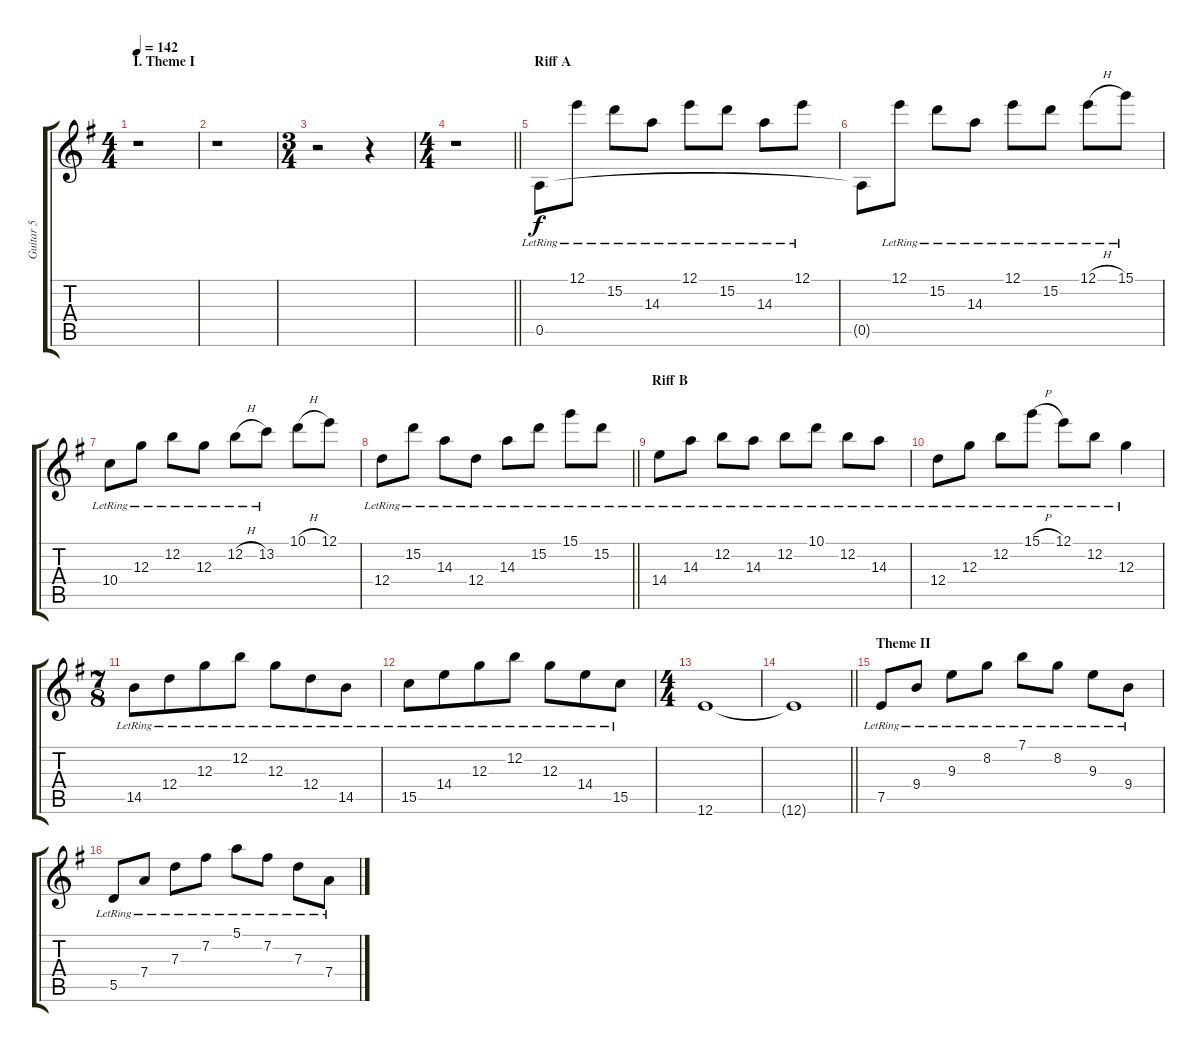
\track ("Guitar 5" "Guitar 5") {instrument acousticguitarsteel}
\staff {score tabs}
\tuning (E4 B3 G3 D3 A2 E2) {hide}
\ts (4 4)
\section ("" "I. Theme I")
\tempo 142
\clef g2
\ks eminor
r.1{dy f instrument acousticguitarsteel} |
r.1 |
\ts (3 4)
r.2 r.4 |
\ts (4 4)
\barLineRight lightlight
r.1 |
\section ("" "Riff A")
0.5{lr}.8 12.1{lr}.8 15.2{lr}.8 14.3{lr}.8 12.1{lr}.8 15.2{lr}.8 14.3{lr}.8 12.1{lr}.8 |
0.5{t}.8 12.1{lr}.8 15.2{lr}.8 14.3{lr}.8 12.1{lr}.8 15.2{lr}.8 12.1{h lr}.8 15.1{lr}.8 |
10.4{lr}.8 12.3{lr}.8 12.2{lr}.8 12.3{lr}.8 12.2{h lr}.8 13.2{lr}.8 10.1{h}.8 12.1.8 |
\barLineRight lightlight
12.4{lr}.8 15.2{lr}.8 14.3{lr}.8 12.4{lr}.8 14.3{lr}.8 15.2{lr}.8 15.1{lr}.8 15.2{lr}.8 |
\section ("" "Riff B")
14.4{lr}.8 14.3{lr}.8 12.2{lr}.8 14.3{lr}.8 12.2{lr}.8 10.1{lr}.8 12.2{lr}.8 14.3{lr}.8 |
12.4{lr}.8 12.3{lr}.8 12.2{lr}.8 15.1{h lr}.8 12.1{lr}.8 12.2{lr}.8 12.3{lr}.4 |
\ts (7 8)
14.5{lr}.8 12.4{lr}.8 12.3{lr}.8 12.2{lr}.8 12.3{lr}.8 12.4{lr}.8 14.5{lr}.8 |
15.5{lr}.8 14.4{lr}.8 12.3{lr}.8 12.2{lr}.8 12.3{lr}.8 14.4{lr}.8 15.5{lr}.8 |
\ts (4 4)
12.6.1 |
\barLineRight lightlight
12.6{t}.1 |
\section ("" "Theme II")
7.5{lr}.8 9.4{lr}.8 9.3{lr}.8 8.2{lr}.8 7.1{lr}.8 8.2{lr}.8 9.3{lr}.8 9.4{lr}.8 |
5.5{lr}.8 7.4{lr}.8 7.3{lr}.8 7.2{lr}.8 5.1{lr}.8 7.2{lr}.8 7.3{lr}.8 7.4{lr}.8
